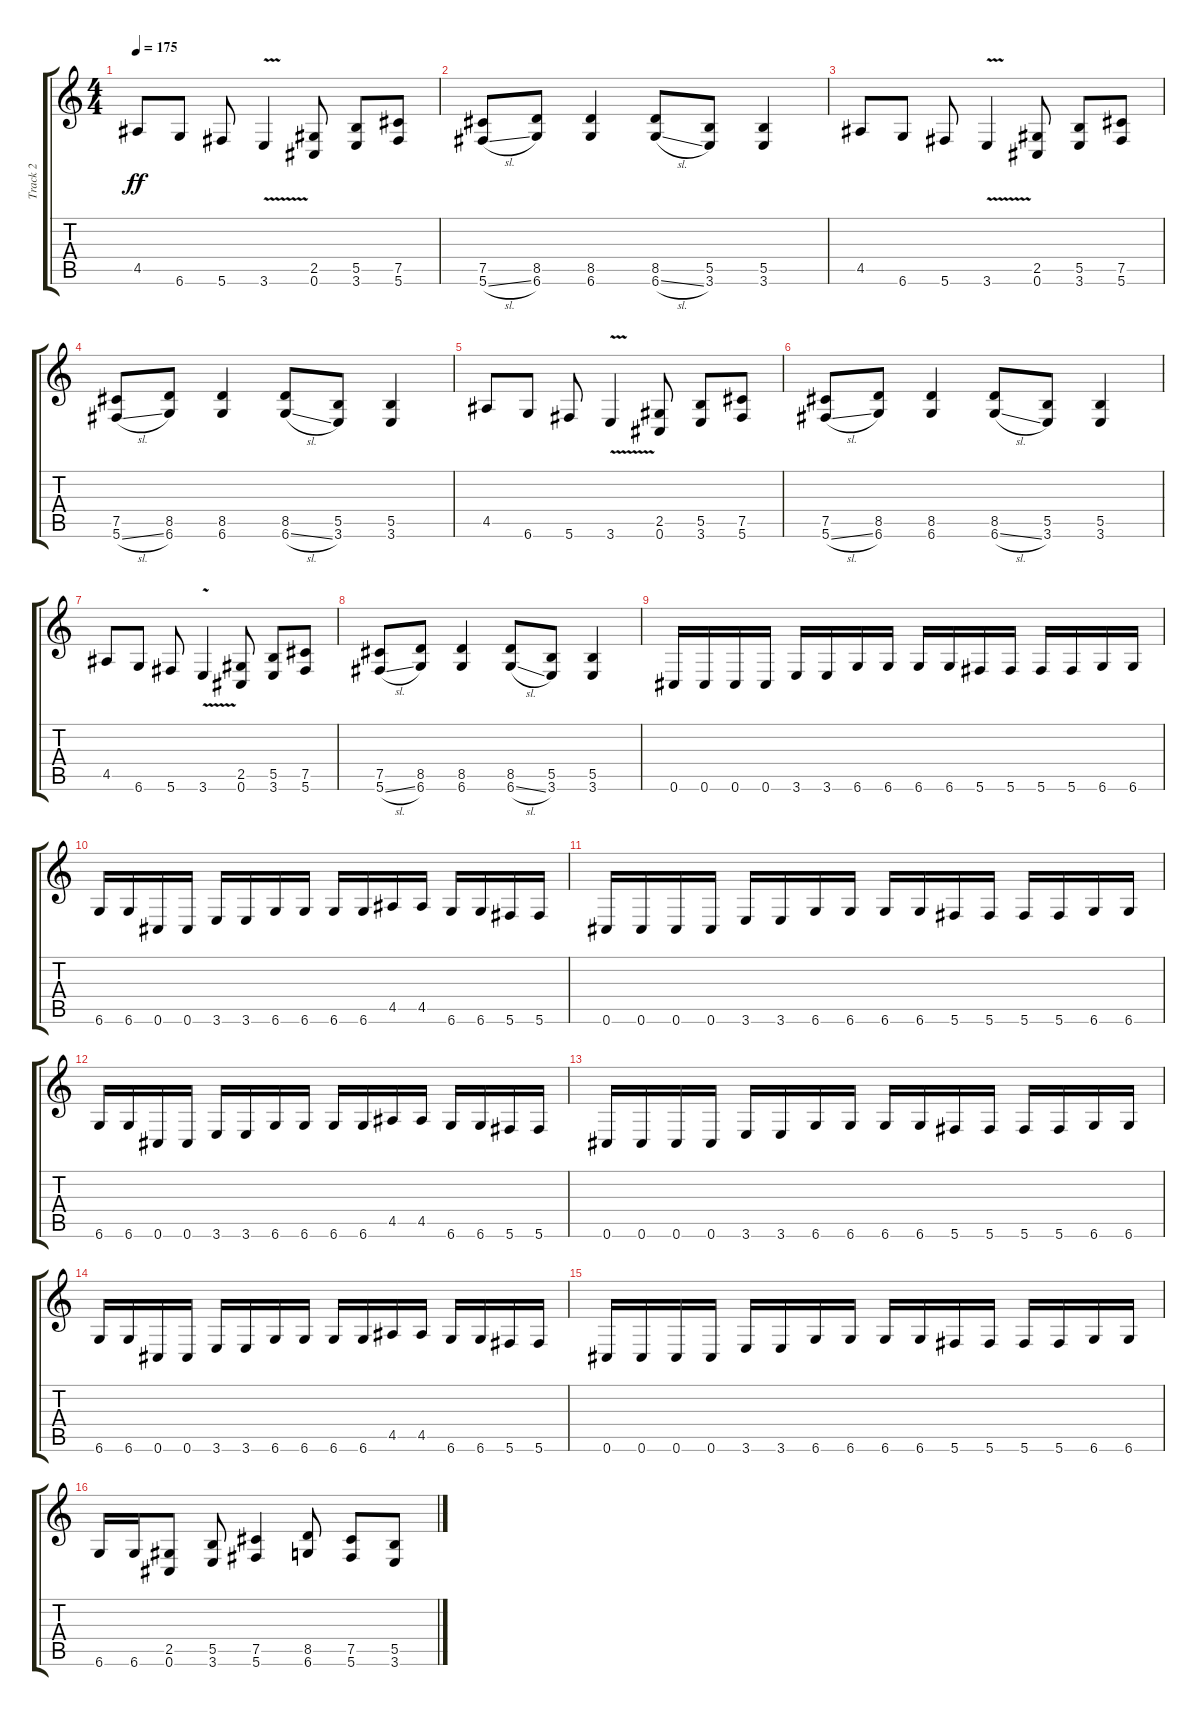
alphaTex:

\track ("Track 2" "Track 2") {instrument distortionguitar}
\staff {score tabs}
\tuning (Db4 Ab3 E3 B2 Gb2 Db2) {hide}
\ts (4 4)
\tempo 175
\clef g2
\ks c
4.5.8{dy ff} 6.6.8 5.6.8 3.6{v}.4 (2.5 0.6).8 (5.5 3.6).8 (7.5 5.6).8 |
(7.5 5.6{sl}).8 (8.5 6.6).8 (8.5 6.6).4 (8.5 6.6{sl}).8 (5.5 3.6).8 (5.5 3.6).4 |
4.5.8 6.6.8 5.6.8 3.6{v}.4 (2.5 0.6).8 (5.5 3.6).8 (7.5 5.6).8 |
(7.5 5.6{sl}).8 (8.5 6.6).8 (8.5 6.6).4 (8.5 6.6{sl}).8 (5.5 3.6).8 (5.5 3.6).4 |
4.5.8 6.6.8 5.6.8 3.6{v}.4 (2.5 0.6).8 (5.5 3.6).8 (7.5 5.6).8 |
(7.5 5.6{sl}).8 (8.5 6.6).8 (8.5 6.6).4 (8.5 6.6{sl}).8 (5.5 3.6).8 (5.5 3.6).4 |
4.5.8 6.6.8 5.6.8 3.6{v}.4 (2.5 0.6).8 (5.5 3.6).8 (7.5 5.6).8 |
(7.5 5.6{sl}).8 (8.5 6.6).8 (8.5 6.6).4 (8.5 6.6{sl}).8 (5.5 3.6).8 (5.5 3.6).4 |
0.6.16 0.6.16 0.6.16 0.6.16 3.6.16 3.6.16 6.6.16 6.6.16 6.6.16 6.6.16 5.6.16 5.6.16 5.6.16 5.6.16 6.6.16 6.6.16 |
6.6.16 6.6.16 0.6.16 0.6.16 3.6.16 3.6.16 6.6.16 6.6.16 6.6.16 6.6.16 4.5.16 4.5.16 6.6.16 6.6.16 5.6.16 5.6.16 |
0.6.16 0.6.16 0.6.16 0.6.16 3.6.16 3.6.16 6.6.16 6.6.16 6.6.16 6.6.16 5.6.16 5.6.16 5.6.16 5.6.16 6.6.16 6.6.16 |
6.6.16 6.6.16 0.6.16 0.6.16 3.6.16 3.6.16 6.6.16 6.6.16 6.6.16 6.6.16 4.5.16 4.5.16 6.6.16 6.6.16 5.6.16 5.6.16 |
0.6.16 0.6.16 0.6.16 0.6.16 3.6.16 3.6.16 6.6.16 6.6.16 6.6.16 6.6.16 5.6.16 5.6.16 5.6.16 5.6.16 6.6.16 6.6.16 |
6.6.16 6.6.16 0.6.16 0.6.16 3.6.16 3.6.16 6.6.16 6.6.16 6.6.16 6.6.16 4.5.16 4.5.16 6.6.16 6.6.16 5.6.16 5.6.16 |
0.6.16 0.6.16 0.6.16 0.6.16 3.6.16 3.6.16 6.6.16 6.6.16 6.6.16 6.6.16 5.6.16 5.6.16 5.6.16 5.6.16 6.6.16 6.6.16 |
6.6.16 6.6.16 (2.5 0.6).8 (5.5 3.6).8 (7.5 5.6).4 (8.5 6.6).8 (7.5 5.6).8 (5.5 3.6).8
